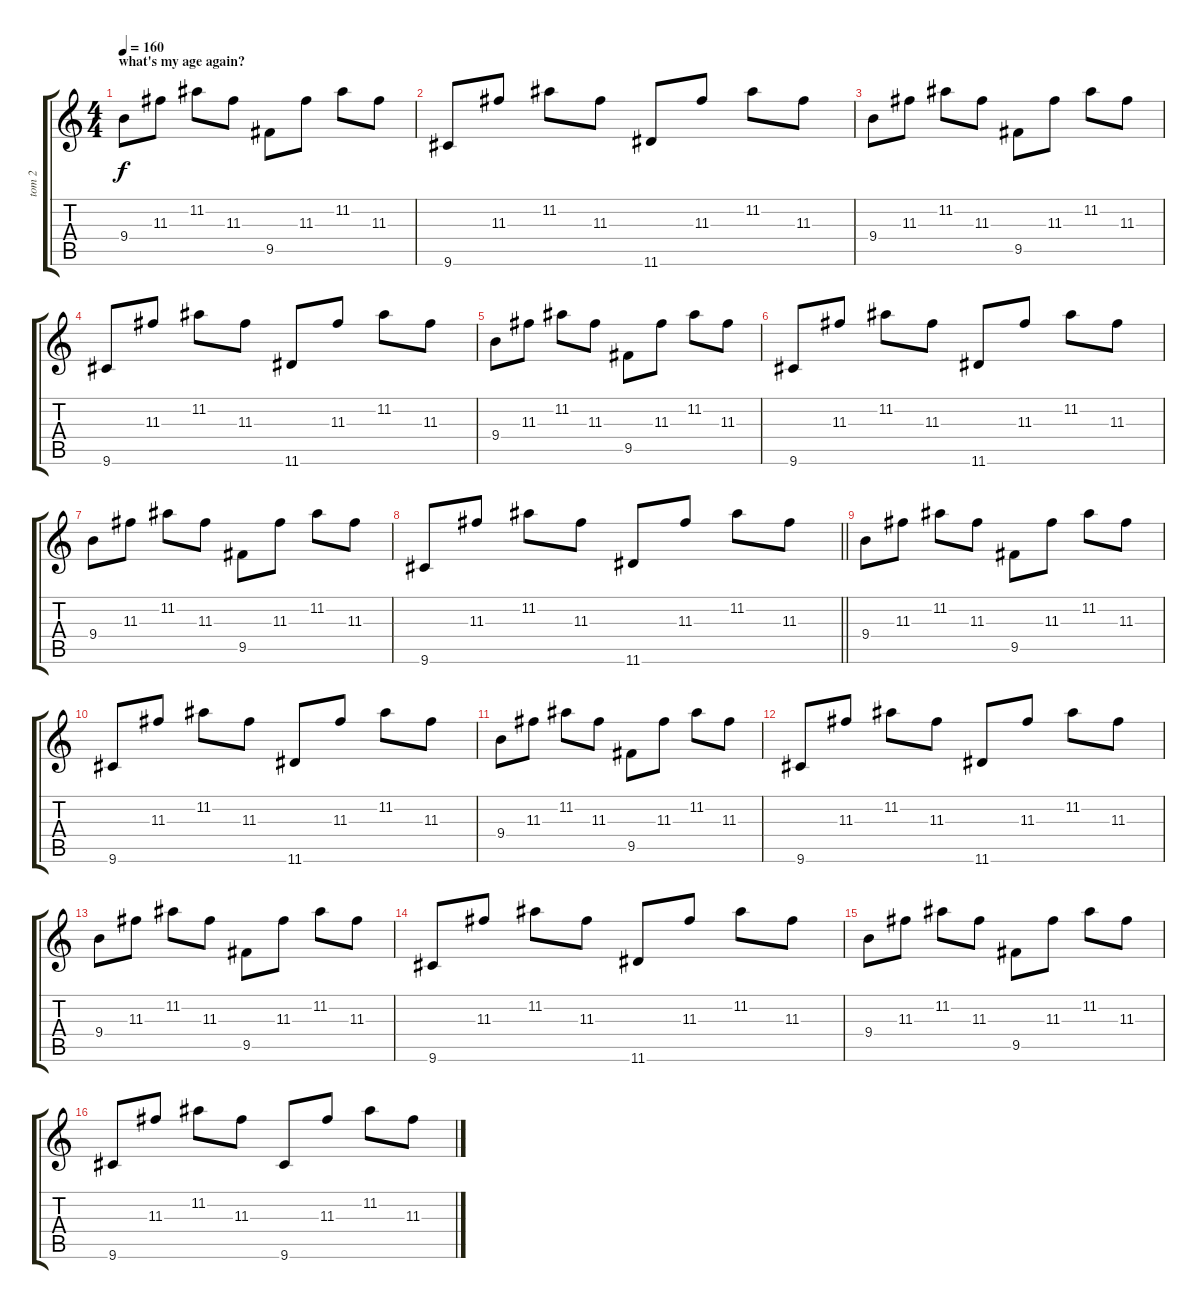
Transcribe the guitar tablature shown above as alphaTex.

\track ("tom 2" "tom 2") {instrument electricguitarclean}
\staff {score tabs}
\tuning (E4 B3 G3 D3 A2 E2) {hide}
\ts (4 4)
\section ("" "what's my age again?")
\tempo 160
\clef g2
\ks c
9.4.8{dy f} 11.3.8 11.2.8 11.3.8 9.5.8 11.3.8 11.2.8 11.3.8 |
9.6.8 11.3.8 11.2.8 11.3.8 11.6.8 11.3.8 11.2.8 11.3.8 |
9.4.8 11.3.8 11.2.8 11.3.8 9.5.8 11.3.8 11.2.8 11.3.8 |
9.6.8 11.3.8 11.2.8 11.3.8 11.6.8 11.3.8 11.2.8 11.3.8 |
9.4.8 11.3.8 11.2.8 11.3.8 9.5.8 11.3.8 11.2.8 11.3.8 |
9.6.8 11.3.8 11.2.8 11.3.8 11.6.8 11.3.8 11.2.8 11.3.8 |
9.4.8 11.3.8 11.2.8 11.3.8 9.5.8 11.3.8 11.2.8 11.3.8 |
\barLineRight lightlight
9.6.8 11.3.8 11.2.8 11.3.8 11.6.8 11.3.8 11.2.8 11.3.8 |
9.4.8 11.3.8 11.2.8 11.3.8 9.5.8 11.3.8 11.2.8 11.3.8 |
9.6.8 11.3.8 11.2.8 11.3.8 11.6.8 11.3.8 11.2.8 11.3.8 |
9.4.8 11.3.8 11.2.8 11.3.8 9.5.8 11.3.8 11.2.8 11.3.8 |
9.6.8 11.3.8 11.2.8 11.3.8 11.6.8 11.3.8 11.2.8 11.3.8 |
9.4.8 11.3.8 11.2.8 11.3.8 9.5.8 11.3.8 11.2.8 11.3.8 |
9.6.8 11.3.8 11.2.8 11.3.8 11.6.8 11.3.8 11.2.8 11.3.8 |
9.4.8 11.3.8 11.2.8 11.3.8 9.5.8 11.3.8 11.2.8 11.3.8 |
9.6.8 11.3.8 11.2.8 11.3.8 9.6.8 11.3.8 11.2.8 11.3.8
